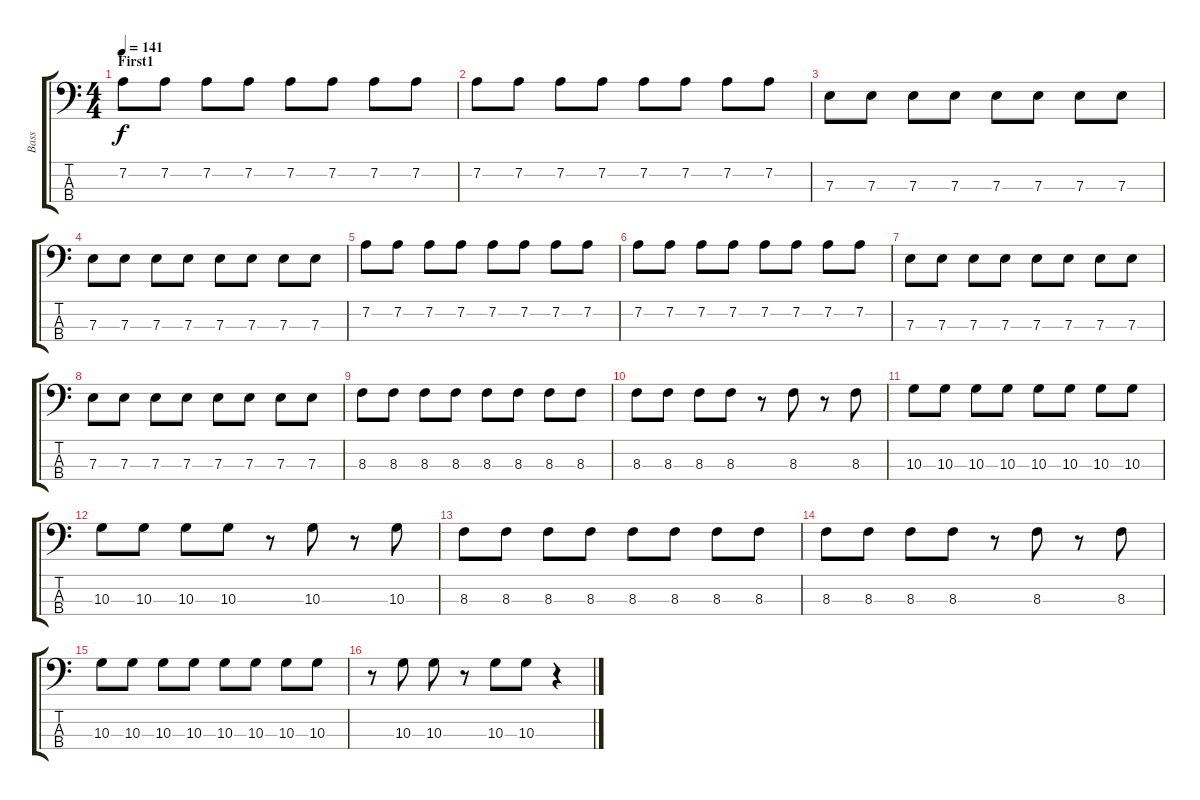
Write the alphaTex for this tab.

\track ("Bass" "Bass") {instrument electricbassfinger}
\staff {score tabs}
\tuning (G2 D2 A1 E1) {hide}
\ts (4 4)
\section ("" "First1")
\tempo 141
\clef f4
\ks c
7.2.8{dy f} 7.2.8 7.2.8 7.2.8 7.2.8 7.2.8 7.2.8 7.2.8 |
7.2.8 7.2.8 7.2.8 7.2.8 7.2.8 7.2.8 7.2.8 7.2.8 |
7.3.8 7.3.8 7.3.8 7.3.8 7.3.8 7.3.8 7.3.8 7.3.8 |
7.3.8 7.3.8 7.3.8 7.3.8 7.3.8 7.3.8 7.3.8 7.3.8 |
7.2.8 7.2.8 7.2.8 7.2.8 7.2.8 7.2.8 7.2.8 7.2.8 |
7.2.8 7.2.8 7.2.8 7.2.8 7.2.8 7.2.8 7.2.8 7.2.8 |
7.3.8 7.3.8 7.3.8 7.3.8 7.3.8 7.3.8 7.3.8 7.3.8 |
7.3.8 7.3.8 7.3.8 7.3.8 7.3.8 7.3.8 7.3.8 7.3.8 |
8.3.8 8.3.8 8.3.8 8.3.8 8.3.8 8.3.8 8.3.8 8.3.8 |
8.3.8 8.3.8 8.3.8 8.3.8 r.8 8.3.8 r.8 8.3.8 |
10.3.8 10.3.8 10.3.8 10.3.8 10.3.8 10.3.8 10.3.8 10.3.8 |
10.3.8 10.3.8 10.3.8 10.3.8 r.8 10.3.8 r.8 10.3.8 |
8.3.8 8.3.8 8.3.8 8.3.8 8.3.8 8.3.8 8.3.8 8.3.8 |
8.3.8 8.3.8 8.3.8 8.3.8 r.8 8.3.8 r.8 8.3.8 |
10.3.8 10.3.8 10.3.8 10.3.8 10.3.8 10.3.8 10.3.8 10.3.8 |
r.8 10.3.8 10.3.8 r.8 10.3.8 10.3.8 r.4
